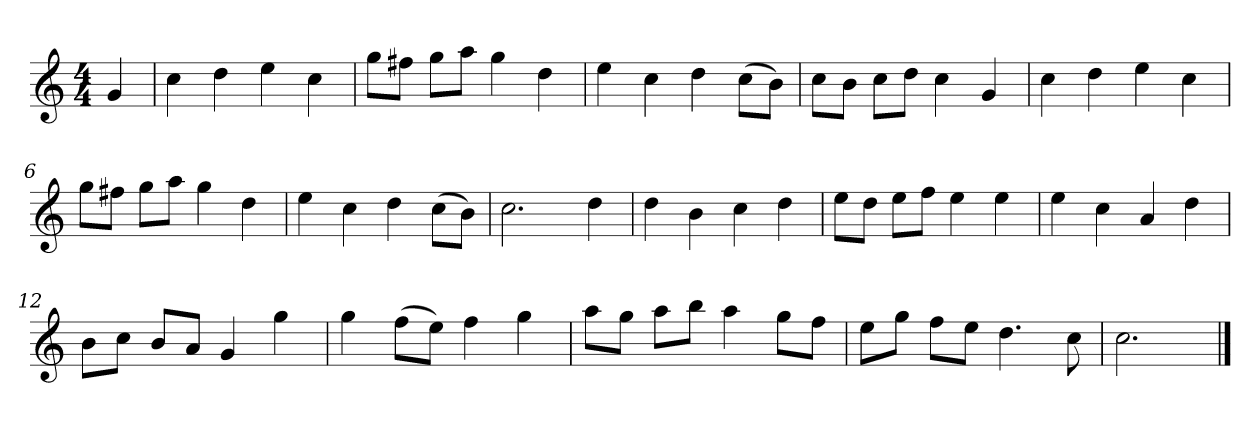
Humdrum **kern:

**kern
*part1
*staff1
*k[]
*M4/4
*MM120
=
4g
=1
4cc
4dd
4ee
4cc
=2
8ggL
8ff#XJ
8ggL
8aaJ
4gg
4dd
=3
4ee
4cc
4dd
(8ccL
8bJ)
=4
8ccL
8bJ
8ccL
8ddJ
4cc
4g
=5
4cc
4dd
4ee
4cc
=6
8ggL
8ff#XJ
8ggL
8aaJ
4gg
4dd
=7
4ee
4cc
4dd
(8ccL
8bJ)
=8
2.cc
4dd
=9
4dd
4b
4cc
4dd
=10
8eeL
8ddJ
8eeL
8ffJ
4ee
4ee
=11
4ee
4cc
4a
4dd
=12
8bL
8ccJ
8bL
8aJ
4g
4gg
=13
4gg
(8ffL
8eeJ)
4ff
4gg
=14
8aaL
8ggJ
8aaL
8bbJ
4aa
8ggL
8ffJ
=15
8eeL
8ggJ
8ffL
8eeJ
4.dd
8cc
=16
2.cc
==
*-
